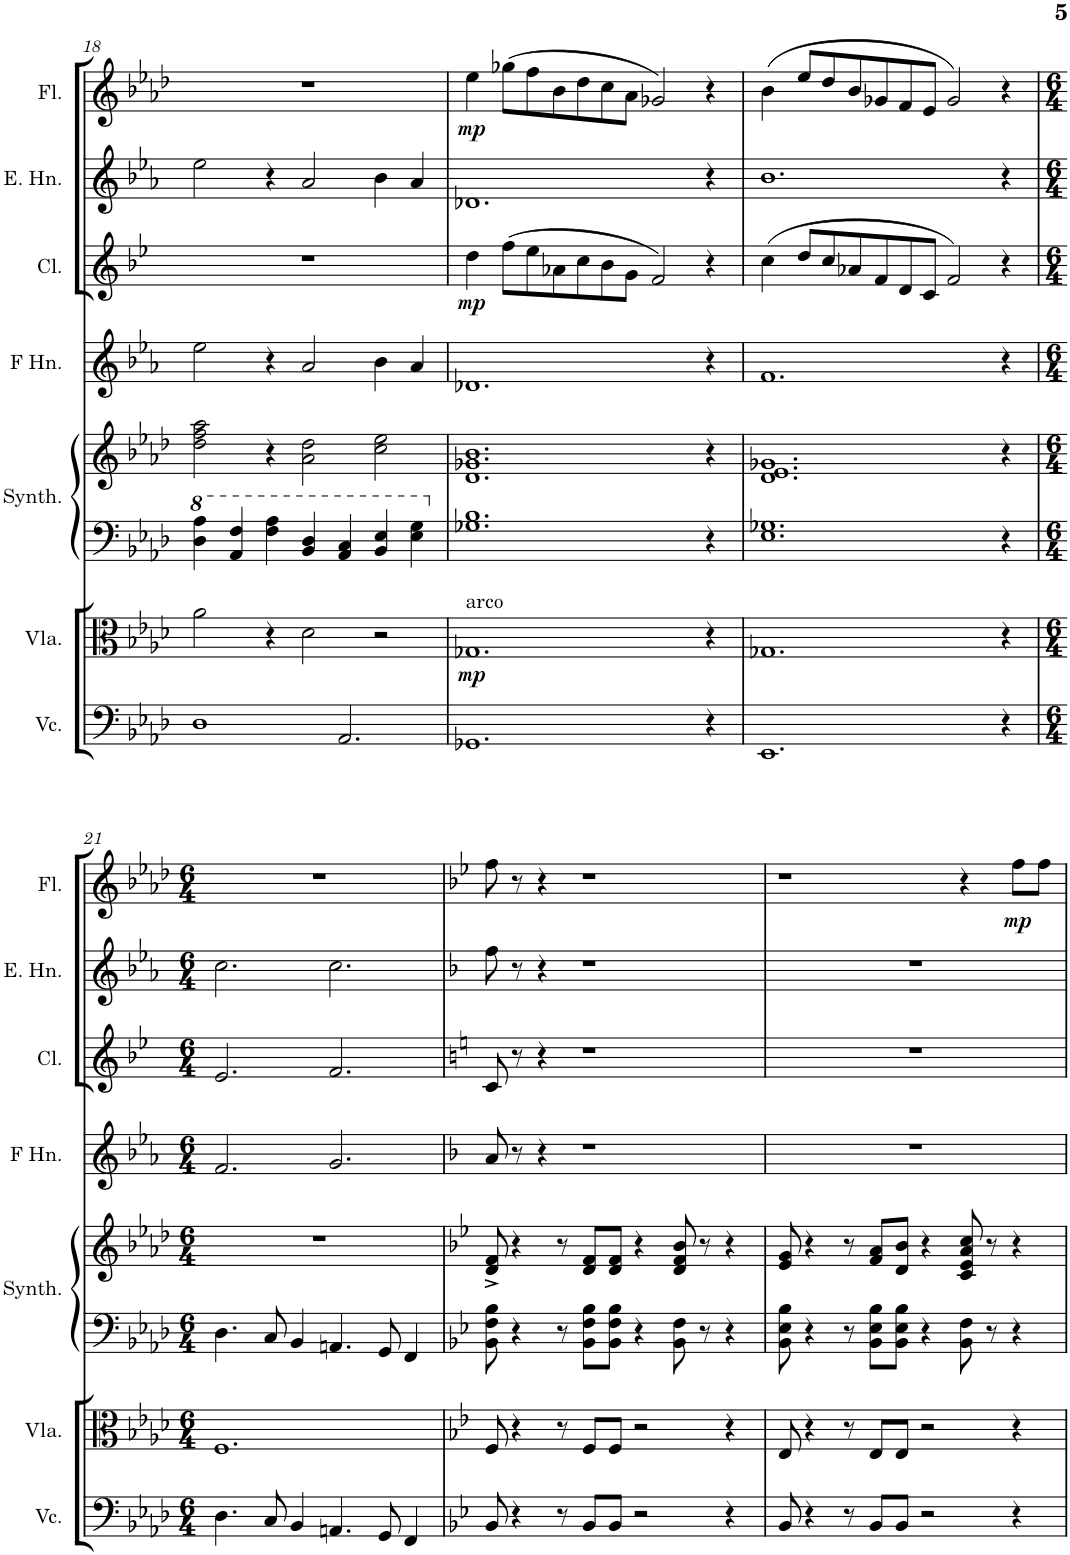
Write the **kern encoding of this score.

**kern	**kern	**dynam	**kern	**kern	**kern	**kern	**dynam	**kern	**kern	**dynam
*part7	*part6	*part6	*part5	*part5	*part4	*part3	*part3	*part2	*part1	*part1
*staff8	*staff7	*staff7	*staff6	*staff5	*staff4	*staff3	*staff3	*staff2	*staff1	*staff1
*I"Violoncello	*I"Viola	*	*I"String Synthesizer	*	*I"Horn in F	*I"Clarinet	*	*I"English Horn	*I"Flute	*
*I'Vc.	*I'Vla.	*	*I'Synth.	*	*	*I'Cl.	*	*I'E. Hn.	*I'Fl.	*
!!LO:PB:g=z
*clefF4	*clefC3	*	*clefF4	*clefG2	*clefG2	*clefG2	*	*clefG2	*clefG2	*
*	*	*	*	*	*Trd4c7	*Trd1c2	*	*Trd4c7	*	*
*k[b-e-a-d-]	*k[b-e-a-d-]	*	*k[b-e-a-d-]	*k[b-e-a-d-]	*k[b-e-a-]	*k[b-e-]	*	*k[b-e-a-]	*k[b-e-a-d-]	*
*M7/4	*M7/4	*	*M7/4	*M7/4	*M7/4	*M7/4	*	*M7/4	*M7/4	*
*	*	*	*8va	*	*	*	*	*	*	*
=18	=18	=18	=18	=18	=18	=18	=18	=18	=18	=18
1D-	2a-\	.	4d-\ 4a-\	2dd-\ 2ff\ 2aa-\	2ee-\	1..r	.	2ee-\	1..r	.
.	.	.	4A-/ 4f/	.	.	.	.	.	.	.
.	4r	.	4f\ 4a-\	4r	4r	.	.	4r	.	.
.	2d-\	.	4B-/ 4d-/	2a-\ 2dd-\	2a-/	.	.	2a-/	.	.
2.AA-/	.	.	4A-/ 4c/	.	.	.	.	.	.	.
.	2r	.	4B-/ 4e-/	2cc\ 2ee-\	4b-\	.	.	4b-\	.	.
.	.	.	4e-\ 4g\	.	4a-/	.	.	4a-/	.	.
=19	=19	=19	=19	=19	=19	=19	=19	=19	=19	=19
*	*	*	*X8va	*	*	*	*	*	*	*
!	!LO:TX:a:t=arco	!	!	!	!	!	!	!	!	!
!	!	!LO:DY:b	!	!	!	!	!LO:DY:b	!	!	!LO:DY:b
1.GG-X	1.G-X	mp	1.G-X 1.B-	1.d- 1.g-X 1.b-	1.d-X	4dd\	mp	1.d-X	4ee-\	mp
.	.	.	.	.	.	(8ff\L	.	.	(8gg-X\L	.
.	.	.	.	.	.	8ee-\	.	.	8ff\	.
.	.	.	.	.	.	8a-X\	.	.	8b-\	.
.	.	.	.	.	.	8cc\	.	.	8dd-\	.
.	.	.	.	.	.	8b-\	.	.	8cc\	.
.	.	.	.	.	.	8g\J	.	.	8a-\J	.
.	.	.	.	.	.	2f/)	.	.	2g-X/)	.
4r	4r	.	4r	4r	4r	4r	.	4r	4r	.
=20	=20	=20	=20	=20	=20	=20	=20	=20	=20	=20
1.EE-	1.G-X	.	1.E- 1.G-X	1.d- 1.e- 1.g-X	1.f	(4cc\	.	1.b-	(4b-\	.
.	.	.	.	.	.	8dd/L	.	.	8ee-/L	.
.	.	.	.	.	.	8cc/	.	.	8dd-/	.
.	.	.	.	.	.	8a-X/	.	.	8b-/	.
.	.	.	.	.	.	8f/	.	.	8g-X/	.
.	.	.	.	.	.	8d/	.	.	8f/	.
.	.	.	.	.	.	8c/J	.	.	8e-/J	.
.	.	.	.	.	.	2f/)	.	.	2g-/)	.
4r	4r	.	4r	4r	4r	4r	.	4r	4r	.
!!LO:LB:g=z
=21	=21	=21	=21	=21	=21	=21	=21	=21	=21	=21
*M6/4	*M6/4	*	*M6/4	*M6/4	*M6/4	*M6/4	*	*M6/4	*M6/4	*
4.D-\	1.F	.	4.D-\	1.r	2.f/	2.e-/	.	2.cc\	1.r	.
8C/	.	.	8C/	.	.	.	.	.	.	.
4BB-/	.	.	4BB-/	.	.	.	.	.	.	.
4.AAn/	.	.	4.AAn/	.	2.g/	2.f/	.	2.cc\	.	.
8GG/	.	.	8GG/	.	.	.	.	.	.	.
4FF/	.	.	4FF/	.	.	.	.	.	.	.
=22	=22	=22	=22	=22	=22	=22	=22	=22	=22	=22
*k[b-e-]	*k[b-e-]	*	*k[b-e-]	*k[b-e-]	*k[b-]	*k[]	*	*k[b-]	*k[b-e-]	*
8BB-/	8F/	.	8BB-\ 8F\ 8B-\	8d/^ 8f/^	8a/	8c/	.	8ff\	8ff\	.
4r	4r	.	4r	4r	8r	8r	.	8r	8r	.
.	.	.	.	.	4r	4r	.	4r	4r	.
8r	8r	.	8r	8r	.	.	.	.	.	.
8BB-/L	8F/L	.	8BB-\ 8F\ 8B-\L	8d/ 8f/L	1r	1r	.	1r	1r	.
8BB-/J	8F/J	.	8BB-\ 8F\ 8B-\J	8d/ 8f/J	.	.	.	.	.	.
2r	2r	.	4r	4r	.	.	.	.	.	.
.	.	.	8BB-\ 8F\	8d/ 8f/ 8b-/	.	.	.	.	.	.
.	.	.	8r	8r	.	.	.	.	.	.
4r	4r	.	4r	4r	.	.	.	.	.	.
=23	=23	=23	=23	=23	=23	=23	=23	=23	=23	=23
8BB-/	8E-/	.	8BB-\ 8E-\ 8B-\	8e-/ 8g/	1.r	1.r	.	1.r	1r	.
4r	4r	.	4r	4r	.	.	.	.	.	.
8r	8r	.	8r	8r	.	.	.	.	.	.
8BB-/L	8E-/L	.	8BB-\ 8E-\ 8B-\L	8f/ 8a/L	.	.	.	.	.	.
8BB-/J	8E-/J	.	8BB-\ 8E-\ 8B-\J	8d/ 8b-/J	.	.	.	.	.	.
2r	2r	.	4r	4r	.	.	.	.	.	.
.	.	.	8BB-\ 8F\	8c/ 8e-/ 8a/ 8cc/	.	.	.	.	4r	.
.	.	.	8r	8r	.	.	.	.	.	.
!	!	!	!	!	!	!	!	!	!	!LO:DY:b
4r	4r	.	4r	4r	.	.	.	.	8ff\L	mp
.	.	.	.	.	.	.	.	.	8ff\J	.
=	=	=	=	=	=	=	=	=	=	=
*-	*-	*-	*-	*-	*-	*-	*-	*-	*-	*-
